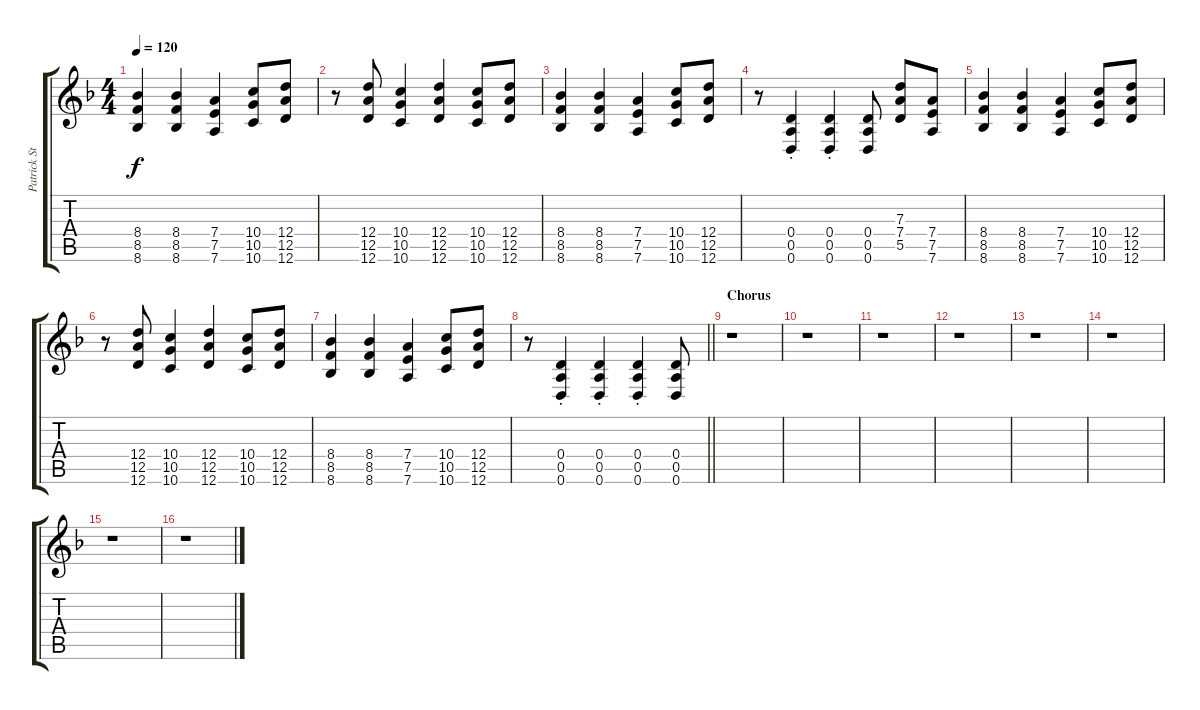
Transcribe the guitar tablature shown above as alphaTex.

\track ("Patrick Stump" "Patrick St") {instrument overdrivenguitar}
\staff {score tabs}
\tuning (E4 B3 G3 D3 A2 D2) {hide}
\ts (4 4)
\tempo 120
\clef g2
\ks dminor
(8.4 8.5 8.6).4{dy f} (8.4 8.5 8.6).4 (7.4 7.5 7.6).4 (10.4 10.5 10.6).8 (12.4 12.5 12.6).8 |
r.8 (12.4 12.5 12.6).8 (10.4 10.5 10.6).4 (12.4 12.5 12.6).4 (10.4 10.5 10.6).8 (12.4 12.5 12.6).8 |
(8.4 8.5 8.6).4 (8.4 8.5 8.6).4 (7.4 7.5 7.6).4 (10.4 10.5 10.6).8 (12.4 12.5 12.6).8 |
r.8 (0.4{st} 0.5{st} 0.6{st}).4 (0.4{st} 0.5{st} 0.6{st}).4 (0.4 0.5 0.6).8 (7.3 7.4 5.5).8 (7.4 7.5 7.6).8 |
(8.4 8.5 8.6).4 (8.4 8.5 8.6).4 (7.4 7.5 7.6).4 (10.4 10.5 10.6).8 (12.4 12.5 12.6).8 |
r.8 (12.4 12.5 12.6).8 (10.4 10.5 10.6).4 (12.4 12.5 12.6).4 (10.4 10.5 10.6).8 (12.4 12.5 12.6).8 |
(8.4 8.5 8.6).4 (8.4 8.5 8.6).4 (7.4 7.5 7.6).4 (10.4 10.5 10.6).8 (12.4 12.5 12.6).8 |
\barLineRight lightlight
r.8 (0.4{st} 0.5{st} 0.6{st}).4 (0.4{st} 0.5{st} 0.6{st}).4 (0.4{st} 0.5{st} 0.6{st}).4 (0.4 0.5 0.6).8 |
\section ("" "Chorus")
r.1 |
r.1 |
r.1 |
r.1 |
r.1 |
r.1 |
r.1 |
r.1
